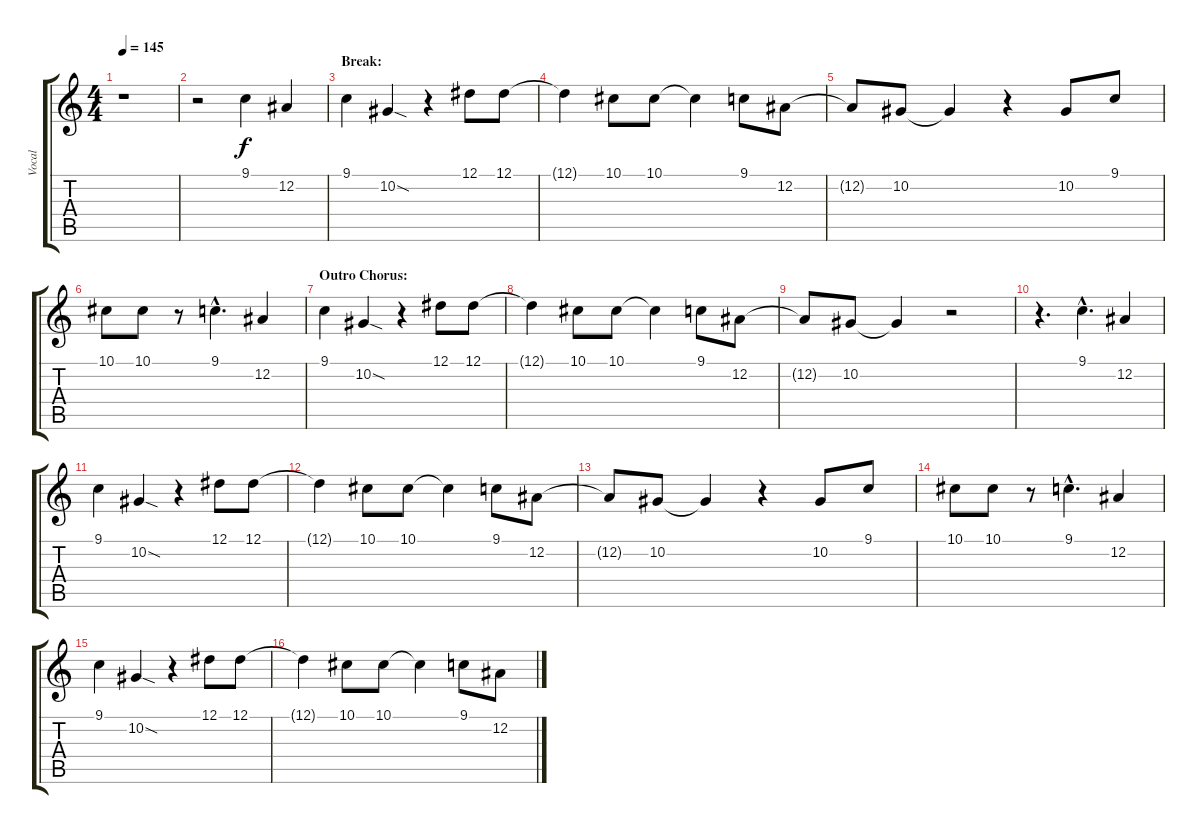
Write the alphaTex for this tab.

\track ("Vocal" "Vocal") {instrument oboe}
\staff {score tabs}
\tuning (Eb4 Bb3 Gb3 Db3 Ab2 Eb2) {hide}
\ts (4 4)
\tempo 145
\clef g2
\ks c
r.1{dy f} |
r.2 9.1.4 12.2.4 |
\section ("" "Break:")
9.1.4 10.2{sod}.4 r.4 12.1.8 12.1.8 |
12.1{t}.4 10.1.8 10.1.8 10.1{t}.4 9.1.8 12.2.8 |
12.2{t}.8 10.2.8 10.2{t}.4 r.4 10.2.8 9.1.8 |
10.1.8 10.1.8 r.8 9.1{hac}.4{d} 12.2.4 |
\section ("" "Outro Chorus:")
9.1.4 10.2{sod}.4 r.4 12.1.8 12.1.8 |
12.1{t}.4 10.1.8 10.1.8 10.1{t}.4 9.1.8 12.2.8 |
12.2{t}.8 10.2.8 10.2{t}.4 r.2 |
r.4{d} 9.1{hac}.4{d} 12.2.4 |
9.1.4 10.2{sod}.4 r.4 12.1.8 12.1.8 |
12.1{t}.4 10.1.8 10.1.8 10.1{t}.4 9.1.8 12.2.8 |
12.2{t}.8 10.2.8 10.2{t}.4 r.4 10.2.8 9.1.8 |
10.1.8 10.1.8 r.8 9.1{hac}.4{d} 12.2.4 |
9.1.4 10.2{sod}.4 r.4 12.1.8 12.1.8 |
12.1{t}.4 10.1.8 10.1.8 10.1{t}.4 9.1.8 12.2.8
